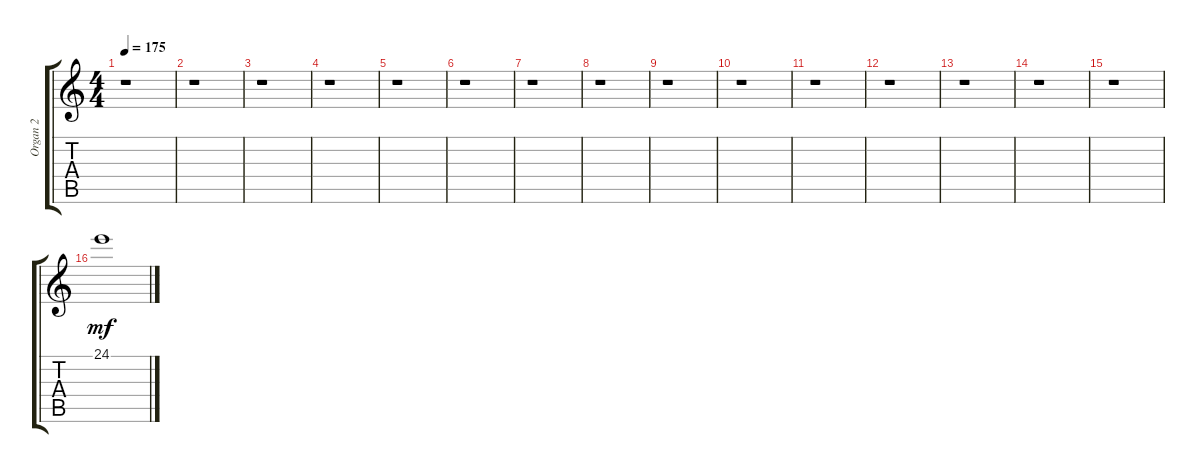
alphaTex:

\track ("Organ 2" "Organ 2") {instrument percussiveorgan}
\staff {score tabs}
\tuning (E4 B3 G3 D3 A2 E2) {hide}
\ts (4 4)
\tempo 175
\clef g2
\ks c
r.1{dy mf} |
r.1 |
r.1 |
r.1 |
r.1 |
r.1 |
r.1 |
r.1 |
r.1 |
r.1 |
r.1 |
r.1 |
r.1 |
r.1 |
r.1 |
24.1.1
